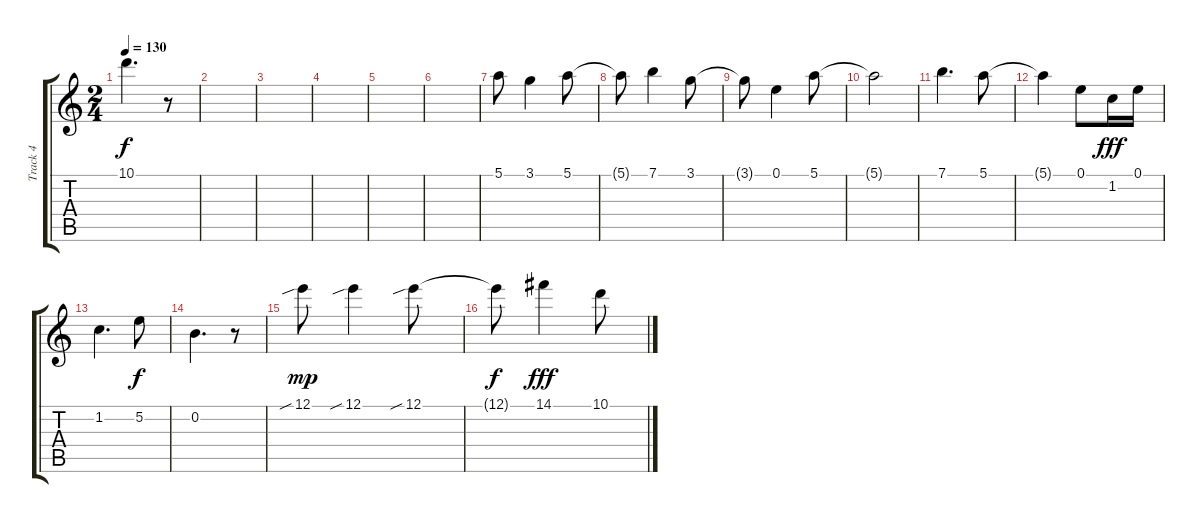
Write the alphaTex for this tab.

\track ("Track 4" "Track 4") {instrument distortionguitar}
\staff {score tabs}
\tuning (E4 B3 G3 D3 A2 E2) {hide}
\ts (2 4)
\tempo 130
\clef g2
\ks c
10.1{t}.4{d dy f} r.8 |
|
|
|
|
|
5.1.8 3.1.4 5.1.8 |
5.1{t}.8 7.1.4 3.1.8 |
3.1{t}.8 0.1.4 5.1.8 |
5.1{t}.2 |
7.1.4{d} 5.1.8 |
5.1{t}.4 0.1.8 1.2.16{dy fff} 0.1.16 |
1.2.4{d} 5.2.8{dy f} |
0.2.4{d} r.8 |
12.1{sib}.8{dy mp} 12.1{sib}.4 12.1{sib}.8 |
12.1{t}.8{dy f} 14.1.4{dy fff} 10.1.8
